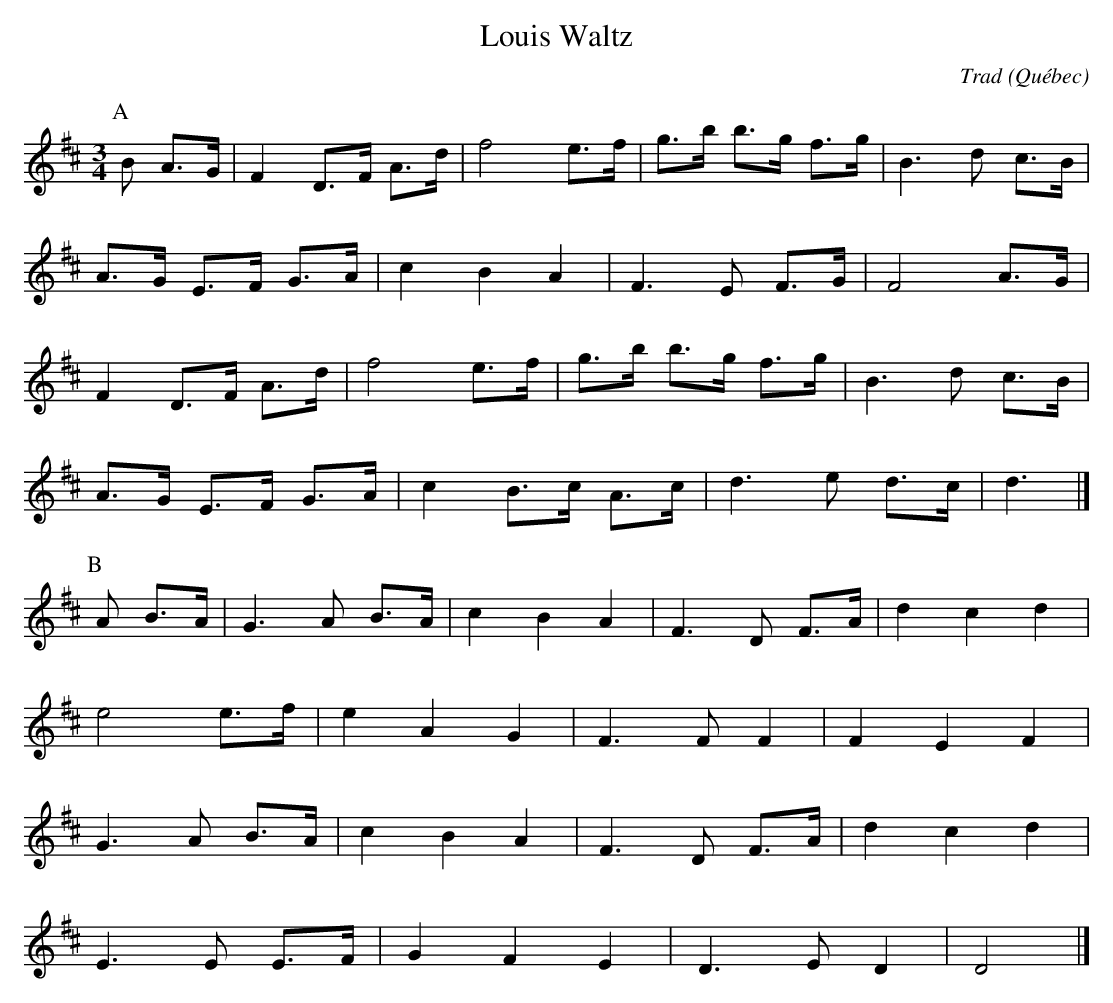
X:1
T:Louis Waltz
C:Trad
O:Québec
M:3/4
K:Dmaj
P:A
B A>G |F2D>F A>d |f4 e>f |g>b b>g f>g |B3 d c>B |
A>G E>F G>A |c2 B2 A2 |F3E F>G |F4 A>G |
F2 D>F A>d |f4 e>f |g>b b>g f>g |B3d c>B |
A>G E>F G>A |c2 B>c A>c |d3e d>c |d3 |]
P:B
A B>A |G3A B>A |c2 B2 A2 |F3D F>A |d2 c2 d2 |
e4 e>f |e2 A2 G2 |F3 F F2 |F2 E2 F2 |
G3A B>A |c2 B2 A2 |F3D F>A |d2 c2 d2 |
E3E E>F |G2 F2 E2 |D3E D2 |D4 |]
